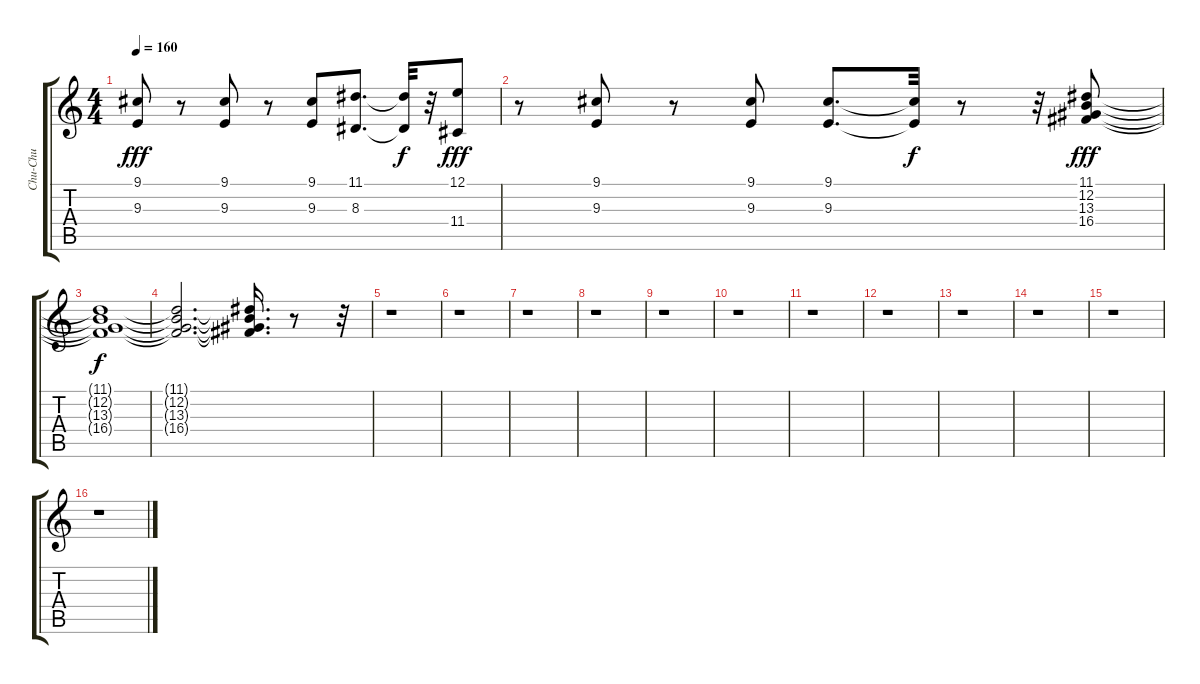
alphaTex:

\track ("Chu-Chu" "Chu-Chu") {instrument voiceoohs}
\staff {score tabs}
\tuning (E4 B3 G3 D3 A2 E2) {hide}
\ts (4 4)
\tempo 160
\clef g2
\ks c
(9.1 9.3).8{dy fff} r.8 (9.1 9.3).8 r.8 (9.1 9.3).8 (11.1 8.3).8{d} (11.1{t} 8.3{t}).32{dy f} r.32 (12.1 11.4).8{dy fff} |
r.8 (9.1 9.3).8 r.8 (9.1 9.3).8 (9.1 9.3).8{d} (9.1{t} 9.3{t}).32{dy f} r.8 r.32 (11.1 12.2 13.3 16.4).8{dy fff} |
(11.1{t} 12.2{t} 13.3{t} 16.4{t}).1{dy f} |
(11.1{t} 12.2{t} 13.3{t} 16.4{t}).2{d} (11.1{t} 12.2{t} 13.3{t} 16.4{t}).16{d} r.8 r.32 |
r.1 |
r.1 |
r.1 |
r.1 |
r.1 |
r.1 |
r.1 |
r.1 |
r.1 |
r.1 |
r.1 |
r.1
